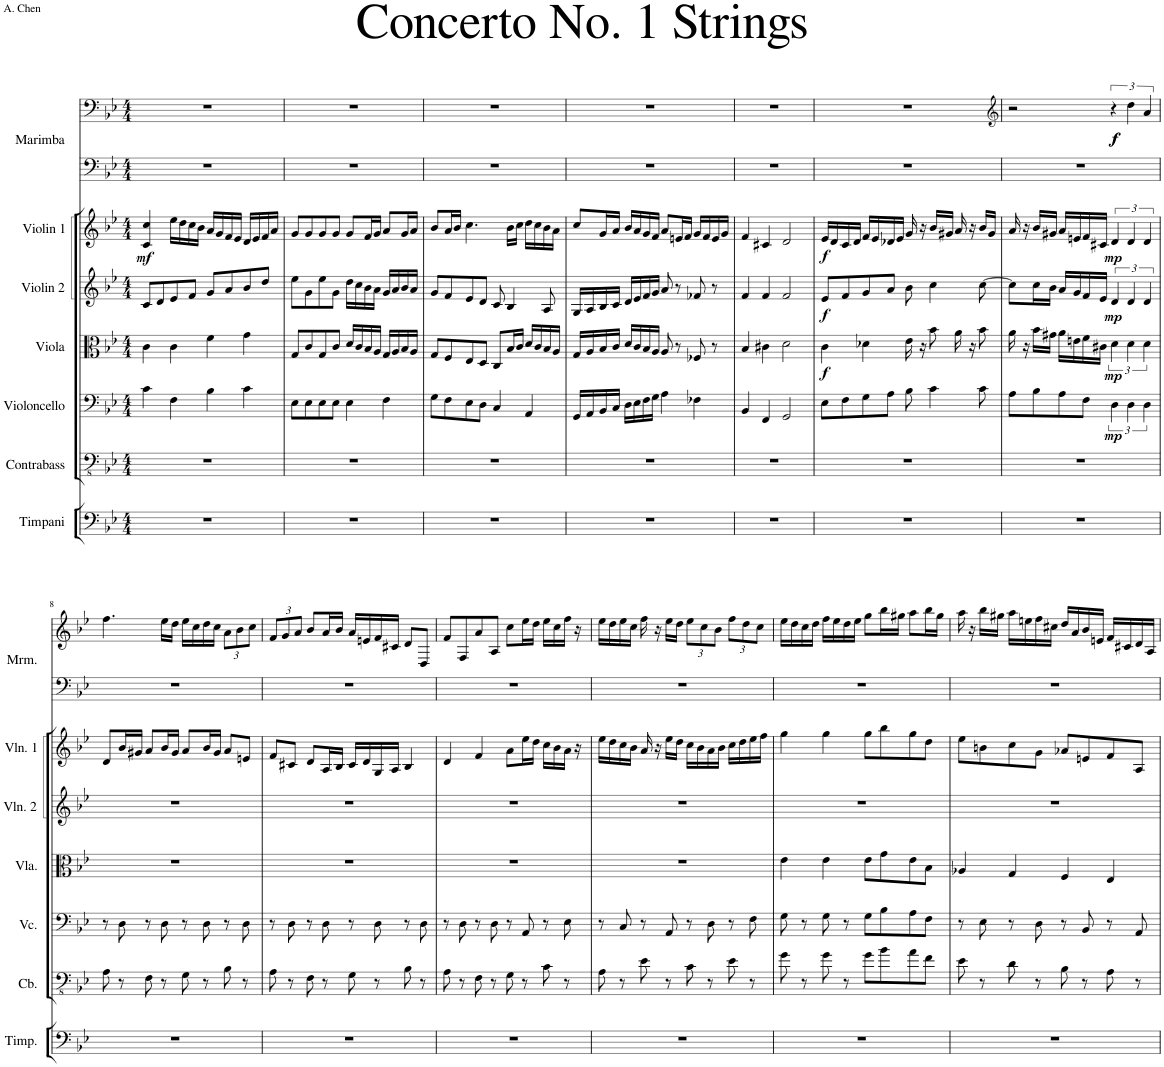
**kern	**kern	**kern	**dynam	**kern	**dynam	**kern	**dynam	**kern	**dynam	**kern	**kern	**dynam
*part7	*part6	*part5	*part5	*part4	*part4	*part3	*part3	*part2	*part2	*part1	*part1	*part1
*staff8	*staff7	*staff6	*staff6	*staff5	*staff5	*staff4	*staff4	*staff3	*staff3	*staff2	*staff1	*staff1/2
*I"Timpani	*I"Contrabass	*I"Violoncello	*	*I"Viola	*	*I"Violin 2	*	*I"Violin 1	*	*I"Marimba	*	*
*I'Timp.	*I'Cb.	*I'Vc.	*	*I'Vla.	*	*I'Vln. 2	*	*I'Vln. 1	*	*I'Mrm.	*	*
*clefF4	*clefFv4	*clefF4	*	*clefC3	*	*clefG2	*	*clefG2	*	*clefF4	*clefF4	*
*	*ITrd7c12	*	*	*	*	*	*	*	*	*	*	*
*k[b-e-]	*k[b-e-]	*k[b-e-]	*	*k[b-e-]	*	*k[b-e-]	*	*k[b-e-]	*	*k[b-e-]	*k[b-e-]	*
*M4/4	*M4/4	*M4/4	*	*M4/4	*	*M4/4	*	*M4/4	*	*M4/4	*M4/4	*
=1	=1	=1	=1	=1	=1	=1	=1	=1	=1	=1	=1	=1
!	!	!	!	!	!	!	!	!	!LO:DY:b	!	!	!
1r	1r	4c\	.	4c\	.	8c/L	.	4c/ 4cc/	mf	1r	1r	.
.	.	.	.	.	.	8d/	.	.	.	.	.	.
.	.	4F\	.	4c\	.	8e-/	.	16ee-\LL	.	.	.	.
.	.	.	.	.	.	.	.	16dd\	.	.	.	.
.	.	.	.	.	.	8f/J	.	16cc\	.	.	.	.
.	.	.	.	.	.	.	.	16b-\JJ	.	.	.	.
.	.	4B-\	.	4f\	.	8g/L	.	16a/LL	.	.	.	.
.	.	.	.	.	.	.	.	16g/	.	.	.	.
.	.	.	.	.	.	8a/	.	16f/	.	.	.	.
.	.	.	.	.	.	.	.	16e-/JJ	.	.	.	.
.	.	4c\	.	4g\	.	8b-/	.	16d/LL	.	.	.	.
.	.	.	.	.	.	.	.	16e-/	.	.	.	.
.	.	.	.	.	.	8dd/J	.	16f/	.	.	.	.
.	.	.	.	.	.	.	.	16a/JJ	.	.	.	.
=2	=2	=2	=2	=2	=2	=2	=2	=2	=2	=2	=2	=2
1r	1r	8E-\L	.	8G/L	.	8ee-\L	.	8g/L	.	1r	1r	.
.	.	8E-\	.	8c/	.	8g\	.	8g/	.	.	.	.
.	.	8E-\	.	8G/	.	8ee-\	.	8g/	.	.	.	.
.	.	8E-\J	.	8c/J	.	8g\J	.	8g/J	.	.	.	.
.	.	4E-\	.	16d/LL	.	16dd\LL	.	8g/L	.	.	.	.
.	.	.	.	16c/	.	16cc\	.	.	.	.	.	.
.	.	.	.	16B-/	.	16b-\	.	16f/L	.	.	.	.
.	.	.	.	16A/JJ	.	16a\JJ	.	16g/JJ	.	.	.	.
.	.	4F\	.	16G/LL	.	16g/LL	.	8a/L	.	.	.	.
.	.	.	.	16A/	.	16a/	.	.	.	.	.	.
.	.	.	.	16B-/	.	16b-/	.	16g/L	.	.	.	.
.	.	.	.	16A/JJ	.	16a/JJ	.	16a/JJ	.	.	.	.
=3	=3	=3	=3	=3	=3	=3	=3	=3	=3	=3	=3	=3
1r	1r	8G\L	.	8G/L	.	8g/L	.	8b-/L	.	1r	1r	.
.	.	8F\	.	8F/	.	8f/	.	16a/L	.	.	.	.
.	.	.	.	.	.	.	.	16b-/JJ	.	.	.	.
.	.	8E-\	.	8E-/	.	8e-/	.	4.cc\	.	.	.	.
.	.	8D\J	.	8D/J	.	8d/J	.	.	.	.	.	.
.	.	4C/	.	8C/L	.	8c/	.	.	.	.	.	.
.	.	.	.	16B-/L	.	4B-/	.	16b-\LL	.	.	.	.
.	.	.	.	16c/JJ	.	.	.	16cc\JJ	.	.	.	.
.	.	4AA/	.	16d/LL	.	.	.	16dd\LL	.	.	.	.
.	.	.	.	16c/	.	.	.	16cc\	.	.	.	.
.	.	.	.	16B-/	.	8A/	.	16b-\	.	.	.	.
.	.	.	.	16A/JJ	.	.	.	16a\JJ	.	.	.	.
=4	=4	=4	=4	=4	=4	=4	=4	=4	=4	=4	=4	=4
1r	1r	16GG/LL	.	16G/LL	.	16G/LL	.	8cc/L	.	1r	1r	.
.	.	16AA/	.	16A/	.	16A/	.	.	.	.	.	.
.	.	16BB-/	.	16B-/	.	16B-/	.	16g/L	.	.	.	.
.	.	16C/JJ	.	16c/JJ	.	16c/JJ	.	16a/JJ	.	.	.	.
.	.	16D\LL	.	16d/LL	.	16d/LL	.	16b-/LL	.	.	.	.
.	.	16E-\	.	16c/	.	16e-/	.	16a/	.	.	.	.
.	.	16F\	.	16B-/	.	16f/	.	16g/	.	.	.	.
.	.	16G\JJ	.	16A/JJ	.	16g/JJ	.	16f/JJ	.	.	.	.
.	.	4A\	.	8A/	.	8a/	.	8a/L	.	.	.	.
.	.	.	.	8r	.	8r	.	16en/L	.	.	.	.
.	.	.	.	.	.	.	.	16f/JJ	.	.	.	.
.	.	4F-X\	.	8F-X/	.	8f-X/	.	16g/LL	.	.	.	.
.	.	.	.	.	.	.	.	16f/	.	.	.	.
.	.	.	.	8r	.	8r	.	16e/	.	.	.	.
.	.	.	.	.	.	.	.	16g/JJ	.	.	.	.
=5	=5	=5	=5	=5	=5	=5	=5	=5	=5	=5	=5	=5
1r	1r	4BB-/	.	4B-/	.	4f/	.	4f/	.	1r	1r	.
.	.	4FF/	.	4c#X\	.	4f/	.	4c#X/	.	.	.	.
.	.	2GG/	.	2d\	.	2f/	.	2d/	.	.	.	.
=6	=6	=6	=6	=6	=6	=6	=6	=6	=6	=6	=6	=6
!	!	!	!LO:DY:a	!	!LO:DY:a	!	!LO:DY:a	!	!	!	!	!
1r	1r	8E-\L	f	4c\	f	8e-/L	f	16e-/LL	.	1r	1r	.
.	.	.	.	.	.	.	.	16d/	.	.	.	.
.	.	8F\	.	.	.	8f/	.	16c/	.	.	.	.
.	.	.	.	.	.	.	.	16d/JJ	.	.	.	.
.	.	8G\	.	4d-X\	.	8g/	.	16f/LL	.	.	.	.
.	.	.	.	.	.	.	.	16e-/	.	.	.	.
.	.	8A\J	.	.	.	8a/J	.	16d-X/	.	.	.	.
.	.	.	.	.	.	.	.	16e-/JJ	.	.	.	.
.	.	8B-\	.	16e-\	.	8b-\	.	16g/	.	.	.	.
.	.	.	.	16r	.	.	.	16r	.	.	.	.
.	.	4c\	.	8b-\	.	4cc\	.	16b-/LL	.	.	.	.
.	.	.	.	.	.	.	.	16g#X/JJ	.	.	.	.
.	.	.	.	16a\	.	.	.	16a/	.	.	.	.
.	.	.	.	16r	.	.	.	16r	.	.	.	.
.	.	8c\	.	8b-\	.	[8cc\	.	16b-/LL	.	.	.	.
.	.	.	.	.	.	.	.	16g#/JJ	.	.	.	.
=7	=7	=7	=7	=7	=7	=7	=7	=7	=7	=7	=7	=7
*	*	*	*	*	*	*	*	*	*	*	*clefG2	*
1r	1r	8A\L	.	16a\	.	8cc\L]	.	16a/	.	1r	2r	.
.	.	.	.	16r	.	.	.	16r	.	.	.	.
.	.	8B-\	.	16b-\LL	.	16cc\L	.	16b-/LL	.	.	.	.
.	.	.	.	16g#X\JJ	.	16b-\JJ	.	16g#X/JJ	.	.	.	.
.	.	8A\	.	16a\LL	.	16a/LL	.	16a/LL	.	.	.	.
.	.	.	.	16en\	.	16g/	.	16en/	.	.	.	.
.	.	8F\J	.	16f\	.	16f/	.	16f/	.	.	.	.
.	.	.	.	16c#X\JJ	.	16e-/JJ	.	16c#X/JJ	.	.	.	.
!	!	!	!LO:DY:b	!	!LO:DY:b	!	!LO:DY:b	!	!LO:DY:b	!	!	!LO:DY:b
!	!	!	!	!	!	!	!	!	!	!	!	!LO:DY:n=1:b
.	.	6D\	mp	6d\	mp	6d/	mp	6d/	mp	.	6r	f f
.	.	6D\	.	6d\	.	6d/	.	6d/	.	.	6dd\	.
.	.	6D\	.	6d\	.	6d/	.	6d/	.	.	6a/	.
!!LO:LB:g=z
=8	=8	=8	=8	=8	=8	=8	=8	=8	=8	=8	=8	=8
1r	8AA\	8r	.	1r	.	1r	.	8d/L	.	1r	4.ff\	.
.	8r	8D\	.	.	.	.	.	16b-/L	.	.	.	.
.	.	.	.	.	.	.	.	16g#X/JJ	.	.	.	.
.	8FF\	8r	.	.	.	.	.	8a/L	.	.	.	.
.	8r	8D\	.	.	.	.	.	16b-/L	.	.	16ee-\LL	.
.	.	.	.	.	.	.	.	16g#/JJ	.	.	16dd\JJ	.
.	8GG\	8r	.	.	.	.	.	8a/L	.	.	16ee-\LL	.
.	.	.	.	.	.	.	.	.	.	.	16cc\	.
.	8r	8D\	.	.	.	.	.	16b-/L	.	.	16dd\	.
.	.	.	.	.	.	.	.	16g#/JJ	.	.	16cc\JJ	.
*	*	*	*	*	*	*	*	*	*	*	*Xbrackettup	*
.	8BB-\	8r	.	.	.	.	.	8a/L	.	.	12a\L	.
.	.	.	.	.	.	.	.	.	.	.	12b-\	.
.	8r	8D\	.	.	.	.	.	8en/J	.	.	.	.
.	.	.	.	.	.	.	.	.	.	.	12cc\J	.
=9	=9	=9	=9	=9	=9	=9	=9	=9	=9	=9	=9	=9
1r	8AA\	8r	.	1r	.	1r	.	8f/L	.	1r	12f/L	.
.	.	.	.	.	.	.	.	.	.	.	12g/	.
.	8r	8D\	.	.	.	.	.	8c#X/J	.	.	.	.
.	.	.	.	.	.	.	.	.	.	.	12a/J	.
.	8FF\	8r	.	.	.	.	.	8d/L	.	.	8b-/L	.
.	8r	8D\	.	.	.	.	.	16A/L	.	.	16a/L	.
.	.	.	.	.	.	.	.	16B-/JJ	.	.	16b-/JJ	.
.	8GG\	8r	.	.	.	.	.	16c#/LL	.	.	16a/LL	.
.	.	.	.	.	.	.	.	16d/	.	.	16en/	.
.	8r	8D\	.	.	.	.	.	16G/	.	.	16f/	.
.	.	.	.	.	.	.	.	16A/JJ	.	.	16c#X/JJ	.
.	8BB-\	8r	.	.	.	.	.	4B-/	.	.	8d/L	.
.	8r	8D\	.	.	.	.	.	.	.	.	8D/J	.
=10	=10	=10	=10	=10	=10	=10	=10	=10	=10	=10	=10	=10
1r	8AA\	8r	.	1r	.	1r	.	4d/	.	1r	8f/L	.
.	8r	8D\	.	.	.	.	.	.	.	.	8F/	.
.	8FF\	8r	.	.	.	.	.	4f/	.	.	8a/	.
.	8r	8D\	.	.	.	.	.	.	.	.	8A/J	.
.	8GG\	8r	.	.	.	.	.	8a\L	.	.	8cc\L	.
.	8r	8AA/	.	.	.	.	.	16ee-\L	.	.	16ee-\L	.
.	.	.	.	.	.	.	.	16dd\JJ	.	.	16dd\JJ	.
.	8C\	8r	.	.	.	.	.	16cc\LL	.	.	16ee-\LL	.
.	.	.	.	.	.	.	.	16b-\	.	.	16cc\	.
.	8r	8E-\	.	.	.	.	.	16a\JJ	.	.	16ff\JJ	.
.	.	.	.	.	.	.	.	16r	.	.	16r	.
=11	=11	=11	=11	=11	=11	=11	=11	=11	=11	=11	=11	=11
1r	8AA\	8r	.	1r	.	1r	.	16ee-\LL	.	1r	16ee-\LL	.
.	.	.	.	.	.	.	.	16dd\	.	.	16dd\	.
.	8r	8C/	.	.	.	.	.	16cc\	.	.	16ee-\	.
.	.	.	.	.	.	.	.	16b-\JJ	.	.	16cc\JJ	.
.	8E-\	8r	.	.	.	.	.	16a/	.	.	16ff\	.
.	.	.	.	.	.	.	.	16r	.	.	16r	.
.	8r	8AA/	.	.	.	.	.	16ee-\LL	.	.	16ee-\LL	.
.	.	.	.	.	.	.	.	16dd\JJ	.	.	16dd\JJ	.
.	8C\	8r	.	.	.	.	.	16cc\LL	.	.	12ee-\L	.
.	.	.	.	.	.	.	.	16b-\	.	.	.	.
.	.	.	.	.	.	.	.	.	.	.	12cc\	.
.	8r	8D\	.	.	.	.	.	16a\	.	.	.	.
.	.	.	.	.	.	.	.	.	.	.	12b-\J	.
.	.	.	.	.	.	.	.	16b-\JJ	.	.	.	.
.	8E-\	8r	.	.	.	.	.	16cc\LL	.	.	12ff\L	.
.	.	.	.	.	.	.	.	16dd\	.	.	.	.
.	.	.	.	.	.	.	.	.	.	.	12dd\	.
.	8r	8F\	.	.	.	.	.	16ee-\	.	.	.	.
.	.	.	.	.	.	.	.	.	.	.	12cc\J	.
.	.	.	.	.	.	.	.	16ff\JJ	.	.	.	.
=12	=12	=12	=12	=12	=12	=12	=12	=12	=12	=12	=12	=12
1r	8G\	8G\	.	4e-\	.	1r	.	4gg\	.	1r	16ee-\LL	.
.	.	.	.	.	.	.	.	.	.	.	16dd\	.
.	8r	8r	.	.	.	.	.	.	.	.	16cc\	.
.	.	.	.	.	.	.	.	.	.	.	16dd\JJ	.
.	8G\	8G\	.	4e-\	.	.	.	4gg\	.	.	16ff\LL	.
.	.	.	.	.	.	.	.	.	.	.	16ee-\	.
.	8r	8r	.	.	.	.	.	.	.	.	16dd\	.
.	.	.	.	.	.	.	.	.	.	.	16ee-\JJ	.
.	8G\L	8G\L	.	8e-\L	.	.	.	8gg\L	.	.	8gg\L	.
.	8B-\	8B-\	.	8g\	.	.	.	8bb-\	.	.	16bb-\L	.
.	.	.	.	.	.	.	.	.	.	.	16gg#X\JJ	.
.	8A\	8A\	.	8e-\	.	.	.	8gg\	.	.	8aa\L	.
.	8F\J	8F\J	.	8B-\J	.	.	.	8dd\J	.	.	16bb-\L	.
.	.	.	.	.	.	.	.	.	.	.	16gg#\JJ	.
=13	=13	=13	=13	=13	=13	=13	=13	=13	=13	=13	=13	=13
1r	8E-\	8r	.	4A-X/	.	1r	.	8ee-\L	.	1r	16aa\	.
.	.	.	.	.	.	.	.	.	.	.	16r	.
.	8r	8E-\	.	.	.	.	.	8bn\	.	.	16bb-\LL	.
.	.	.	.	.	.	.	.	.	.	.	16gg#X\JJ	.
.	8D\	8r	.	4G/	.	.	.	8cc\	.	.	16aa\LL	.
.	.	.	.	.	.	.	.	.	.	.	16een\	.
.	8r	8D\	.	.	.	.	.	8g\J	.	.	16ff\	.
.	.	.	.	.	.	.	.	.	.	.	16cc#X\JJ	.
.	8BB-\	8r	.	4F/	.	.	.	8a-X/L	.	.	16dd/LL	.
.	.	.	.	.	.	.	.	.	.	.	16a/	.
.	8r	8BB-/	.	.	.	.	.	8en/	.	.	16b-/	.
.	.	.	.	.	.	.	.	.	.	.	16en/JJ	.
.	8AA\	8r	.	4E-/	.	.	.	8f/	.	.	16f/LL	.
.	.	.	.	.	.	.	.	.	.	.	16c#X/	.
.	8r	8AA/	.	.	.	.	.	8A/J	.	.	16d/	.
.	.	.	.	.	.	.	.	.	.	.	16A/JJ	.
=	=	=	=	=	=	=	=	=	=	=	=	=
*-	*-	*-	*-	*-	*-	*-	*-	*-	*-	*-	*-	*-
